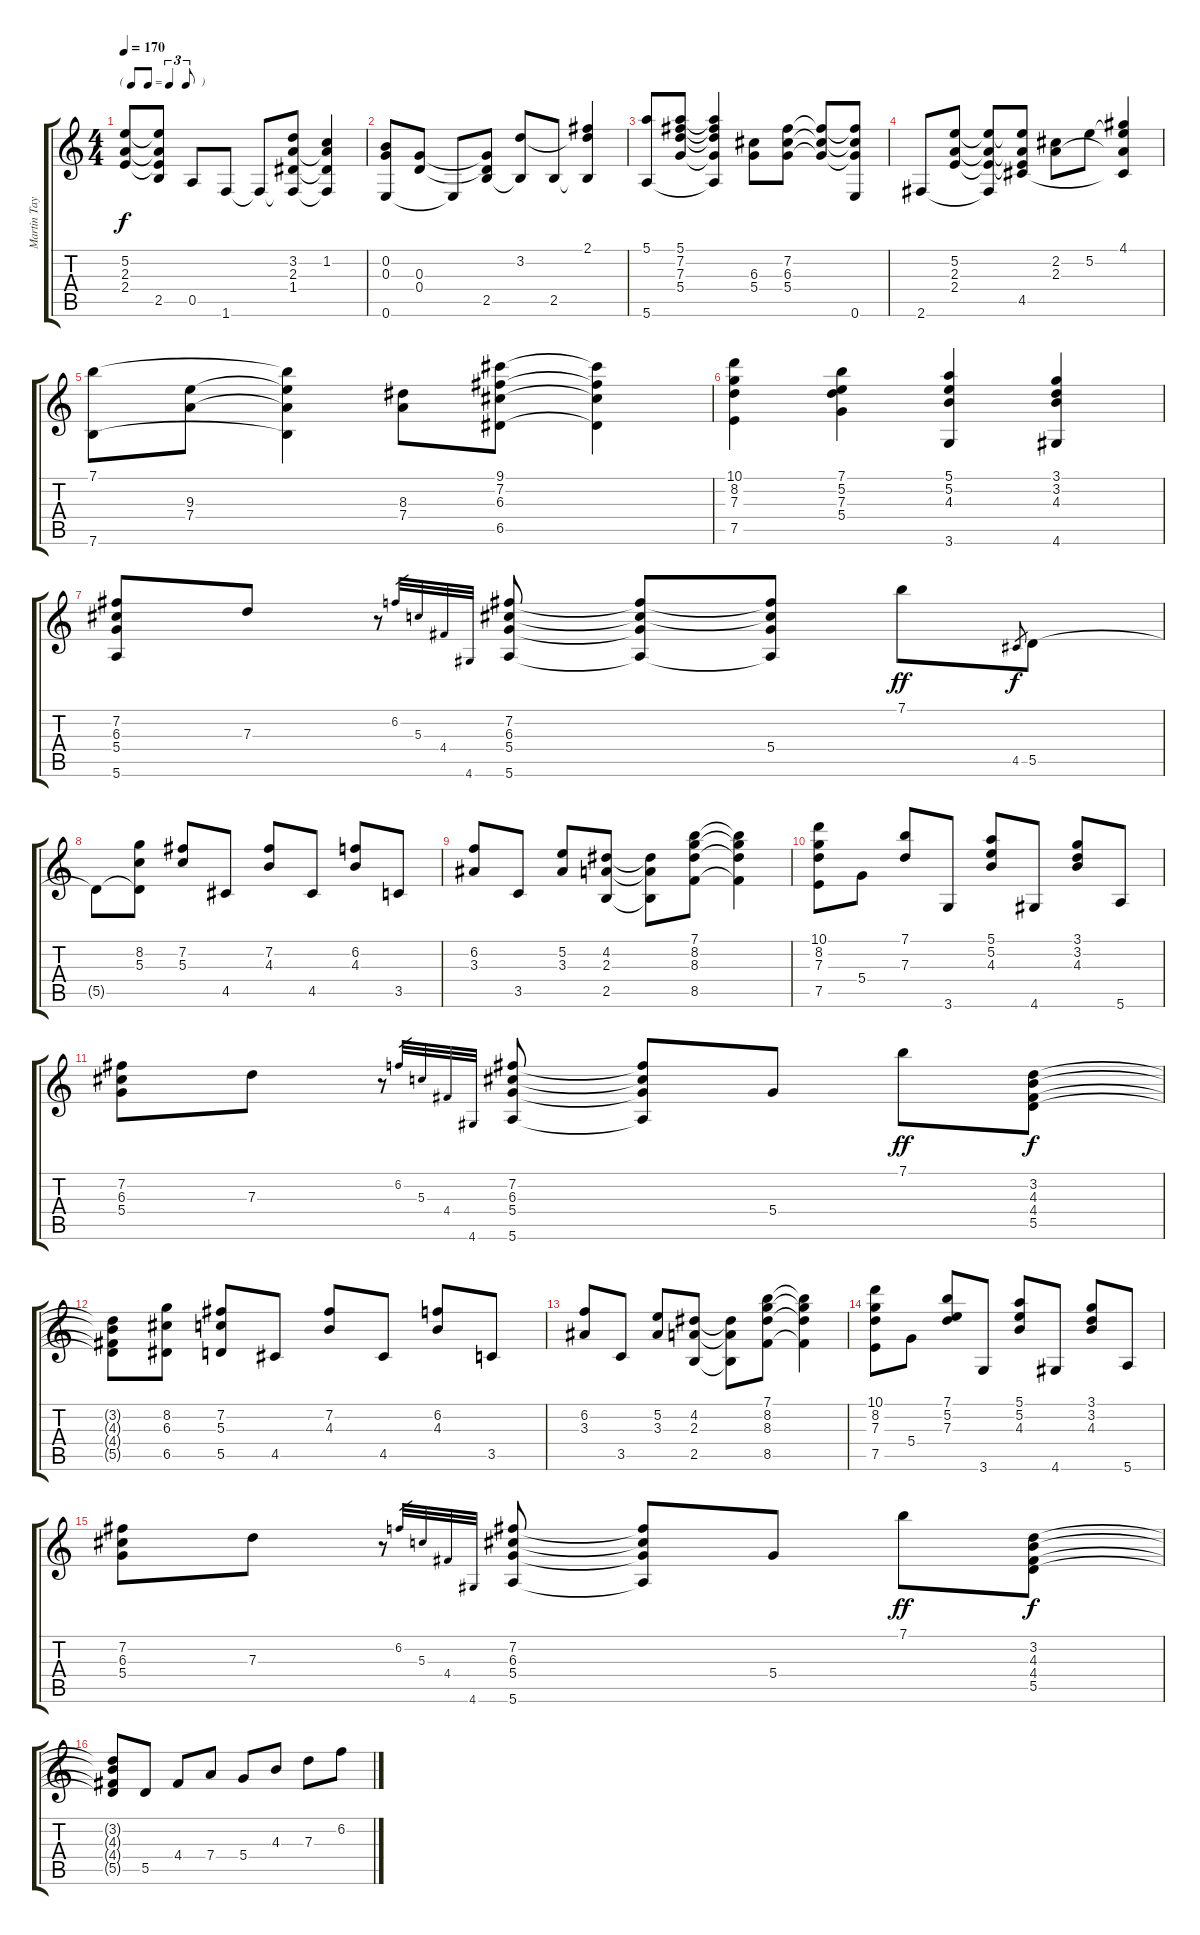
\track ("Martin Taylor" "Martin Tay") {instrument electricguitarjazz}
\staff {score tabs}
\tuning (E4 B3 G3 D3 A2 E2) {hide}
\ts (4 4)
\tf triplet8th
\tempo 170
\clef g2
\ks c
(5.2{t} 2.3{t} 2.4{t}).8{dy f} (5.2{t} 2.3{t} 2.4{t} 2.5).8 0.5.8 1.6.8 1.6{t}.8 (3.2 2.3 1.4 1.6{t}).8 (1.2 2.3{t} 1.4{t} 1.6{t}).4 |
(0.2 0.3 0.6).8 (0.3 0.4).8 0.6{t}.8 (0.3{t} 0.4{t} 2.5).8 (3.2 2.5{t}).8 2.5.8 (2.1 3.2{t} 2.5{t}).4 |
(5.1 5.6).8 (5.1 7.2 7.3 5.4).8 (5.1{t} 7.2{t} 7.3{t} 5.4{t} 5.6{t}).4 (6.3 5.4).8 (7.2 6.3 5.4).8 (7.2{t} 6.3{t} 5.4{t}).8 (7.2{t} 6.3{t} 5.4{t} 0.6).8 |
2.6.8 (5.2 2.3 2.4).8 (5.2{t} 2.3{t} 2.4{t} 2.6{t}).8 (5.2{t} 2.3{t} 2.4{t} 4.5).8 (2.2 2.3).8 5.2.8 (4.1 5.2{t} 2.3{t} 4.5{t}).4 |
(7.1 7.6).8 (9.3 7.4).8 (7.1{t} 9.3{t} 7.4{t} 7.6{t}).4 (8.3 7.4).8 (9.1 7.2 6.3 6.5).8 (9.1{t} 7.2{t} 6.3{t} 6.5{t}).4 |
(10.1 8.2 7.3 7.5).4 (7.1 5.2 7.3 5.4).4 (5.1 5.2 4.3 3.6).4 (3.1 3.2 4.3 4.6).4 |
(7.2 6.3 5.4 5.6).8 7.3.8 r.8 6.2.32{gr} 5.3.32{gr} 4.4.32{gr} 4.6.32{gr} (7.2 6.3 5.4 5.6).8 (7.2{t} 6.3{t} 5.4{t} 5.6{t}).8 (7.2{t} 6.3{t} 5.4 5.6{t}).8 7.1.8{dy ff} 4.5.8{gr dy f} 5.5.8 |
5.5{t}.8 (8.2 5.3 5.5{t}).8 (7.2 5.3).8 4.5.8 (7.2 4.3).8 4.5.8 (6.2 4.3).8 3.5.8 |
(6.2 3.3).8 3.5.8 (5.2 3.3).8 (4.2 2.3 2.5).8 (4.2{t} 2.3{t} 2.5{t}).8 (7.1 8.2 8.3 8.5).8 (7.1{t} 8.2{t} 8.3{t} 8.5{t}).4 |
(10.1 8.2 7.3 7.5).8 5.4.8 (7.1 7.3).8 3.6.8 (5.1 5.2 4.3).8 4.6.8 (3.1 3.2 4.3).8 5.6.8 |
(7.2 6.3 5.4).8 7.3.8 r.8 6.2.32{gr} 5.3.32{gr} 4.4.32{gr} 4.6.32{gr} (7.2 6.3 5.4 5.6).8 (7.2{t} 6.3{t} 5.4{t} 5.6{t}).8 5.4.8 7.1.8{dy ff} (3.2 4.3 4.4 5.5).8{dy f} |
(3.2{t} 4.3{t} 4.4{t} 5.5{t}).8 (8.2 6.3 6.5).8 (7.2 5.3 5.5).8 4.5.8 (7.2 4.3).8 4.5.8 (6.2 4.3).8 3.5.8 |
(6.2 3.3).8 3.5.8 (5.2 3.3).8 (4.2 2.3 2.5).8 (4.2{t} 2.3{t} 2.5{t}).8 (7.1 8.2 8.3 8.5).8 (7.1{t} 8.2{t} 8.3{t} 8.5{t}).4 |
(10.1 8.2 7.3 7.5).8 5.4.8 (7.1 5.2 7.3).8 3.6.8 (5.1 5.2 4.3).8 4.6.8 (3.1 3.2 4.3).8 5.6.8 |
(7.2 6.3 5.4).8 7.3.8 r.8 6.2.32{gr} 5.3.32{gr} 4.4.32{gr} 4.6.32{gr} (7.2 6.3 5.4 5.6).8 (7.2{t} 6.3{t} 5.4{t} 5.6{t}).8 5.4.8 7.1.8{dy ff} (3.2 4.3 4.4 5.5).8{dy f} |
(3.2{t} 4.3{t} 4.4{t} 5.5{t}).8 5.5.8 4.4.8 7.4.8 5.4.8 4.3.8 7.3.8 6.2.8
